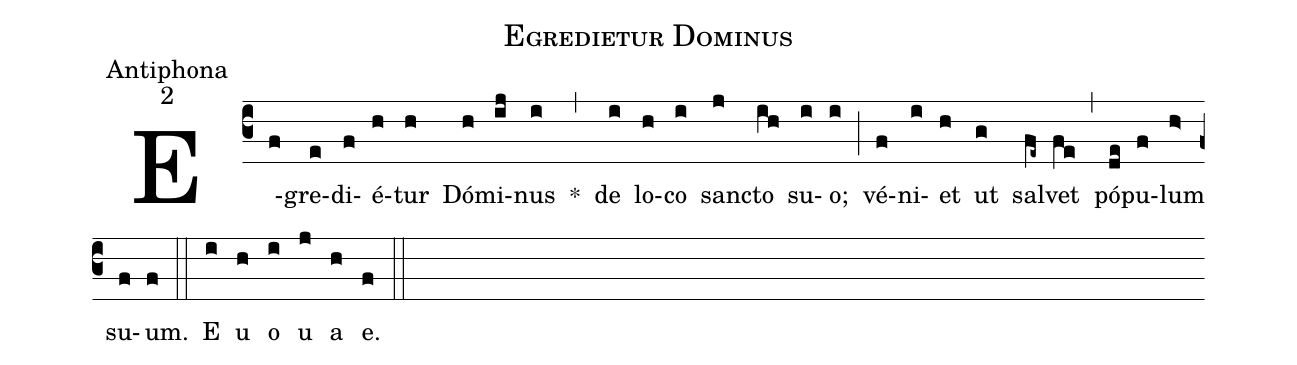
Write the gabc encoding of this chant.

name:Egredietur Dominus;
office-part:Antiphona;
mode:2;
%%
(c3) E(f)gre(e)di(f)é(h)tur(h) Dó(h)mi(ij)nus(i) *(,) de(i) lo(h)co(i) san(j)cto(ih) su(i)o;(i) (;) vé(f)ni(i)et(h) ut(g) sal(fe~)vet(fe) (,) pó(de)pu(f)lum(h>) su(f)um.(f) (::) E(i) u(h) o(i) u(j) a(h) e.(f) (::)
